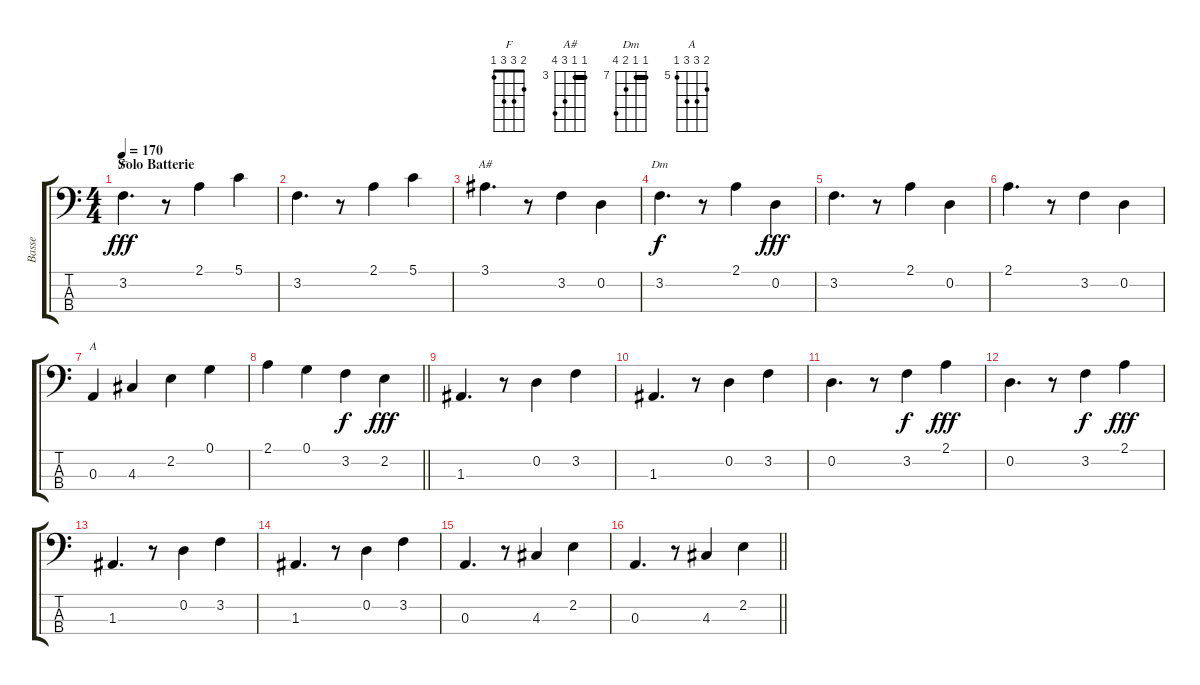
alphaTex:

\track ("Basse" "Basse") {instrument electricbassfinger}
\staff {score tabs}
\tuning (G2 D2 A1 E1) {hide}
\chord ("F" 2 3 3 1)
\chord ("A#" 3 3 5 6) {firstfret 3 barre 3}
\chord ("Dm" 7 7 8 10) {firstfret 7 barre 7}
\chord ("A" 6 7 7 5) {firstfret 5}
\ts (4 4)
\section ("" "Solo Batterie")
\tempo 170
\clef f4
\ks c
3.2.4{d ch "F" dy fff} r.8 2.1.4 5.1.4 |
3.2.4{d} r.8 2.1.4 5.1.4 |
3.1.4{d ch "A#"} r.8 3.2.4 0.2.4 |
3.2.4{d ch "Dm" dy f} r.8 2.1.4 0.2.4{dy fff} |
3.2.4{d} r.8 2.1.4 0.2.4 |
2.1.4{d} r.8 3.2.4 0.2.4 |
0.3.4{ch "A"} 4.3.4 2.2.4 0.1.4 |
\barLineRight lightlight
2.1.4 0.1.4 3.2.4{dy f} 2.2.4{dy fff} |
1.3.4{d} r.8 0.2.4 3.2.4 |
1.3.4{d} r.8 0.2.4 3.2.4 |
0.2.4{d} r.8 3.2.4{dy f} 2.1.4{dy fff} |
0.2.4{d} r.8 3.2.4{dy f} 2.1.4{dy fff} |
1.3.4{d} r.8 0.2.4 3.2.4 |
1.3.4{d} r.8 0.2.4 3.2.4 |
0.3.4{d} r.8 4.3.4 2.2.4 |
\barLineRight lightlight
0.3.4{d} r.8 4.3.4 2.2.4
